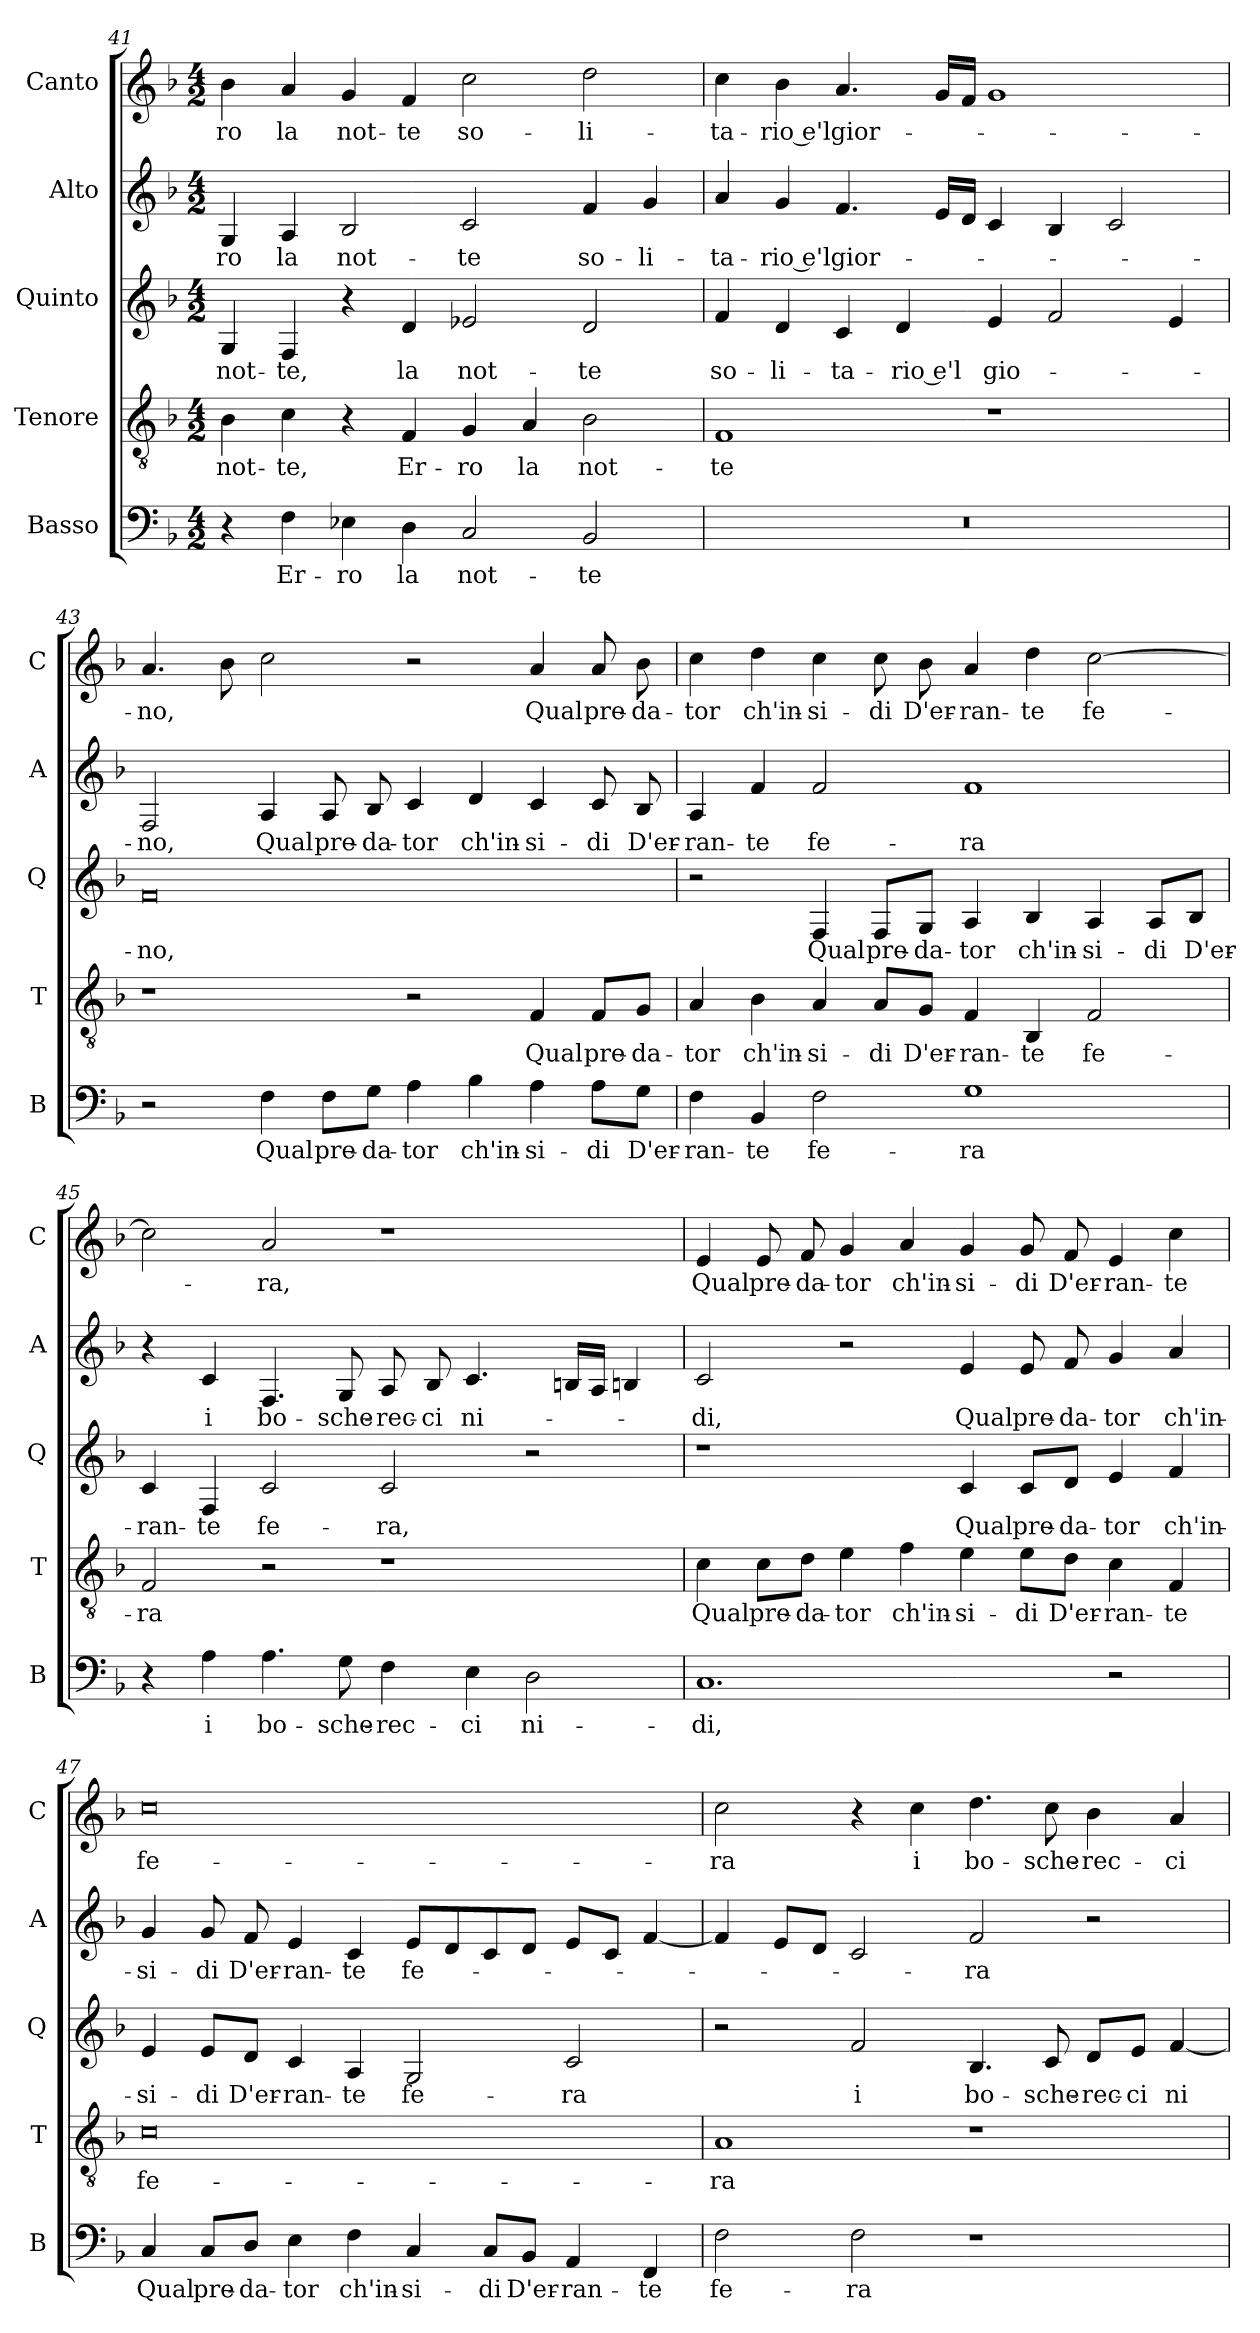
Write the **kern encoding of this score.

**kern	**text	**kern	**text	**kern	**text	**kern	**text	**kern	**text
*part5	*part5	*part4	*part4	*part3	*part3	*part2	*part2	*part1	*part1
*staff5	*staff5	*staff4	*staff4	*staff3	*staff3	*staff2	*staff2	*staff1	*staff1
*I"Basso	*	*I"Tenore	*	*I"Quinto	*	*I"Alto	*	*I"Canto	*
*I'B	*	*I'T	*	*I'Q	*	*I'A	*	*I'C	*
*clefF4	*	*clefGv2	*	*clefG2	*	*clefG2	*	*clefG2	*
*k[b-]	*	*k[b-]	*	*k[b-]	*	*k[b-]	*	*k[b-]	*
*d:	*	*d:	*	*d:	*	*d:	*	*d:	*
*M4/2	*	*M4/2	*	*M4/2	*	*M4/2	*	*M4/2	*
=41	=41	=41	=41	=41	=41	=41	=41	=41	=41
4r	.	4B-	not-	4G	not-	4G	-ro	4b-	-ro
4F	Er-	4c	-te,	4F	-te,	4A	la	4a	la
4E-X	-ro	4r	.	4r	.	2B-	not-	4g	not-
4D	la	4F	Er-	4d	la	.	.	4f	-te
2C	not-	4G	-ro	2e-X	not-	2c	-te	2cc	so-
.	.	4A	la	.	.	.	.	.	.
2BB-	-te	2B-	not-	2d	-te	4f	so-	2dd	-li-
.	.	.	.	.	.	4g	-li-	.	.
=42	=42	=42	=42	=42	=42	=42	=42	=42	=42
0r	.	1F	-te	4f	so-	4a	-ta-	4cc	-ta-
.	.	.	.	4d	-li-	4g	-rio e'l	4b-	-rio e'l
.	.	.	.	4c	-ta-	4.f	gior-	4.a	gior-
.	.	.	.	4d	-rio e'l	.	.	.	.
.	.	.	.	.	.	16eLL	.	16gLL	.
.	.	.	.	.	.	16dJJ	.	16fJJ	.
.	.	1r	.	4e	gio-	4c	.	1g	.
.	.	.	.	2f	.	4B-	.	.	.
.	.	.	.	.	.	2c	.	.	.
.	.	.	.	4e	.	.	.	.	.
=43	=43	=43	=43	=43	=43	=43	=43	=43	=43
2r	.	1r	.	0f	-no,	2F	-no,	4.a	-no,
.	.	.	.	.	.	.	.	8b-	.
4F	Qual	.	.	.	.	4A	Qual	2cc	.
8F\L	pre-	.	.	.	.	8A	pre-	.	.
8G\J	-da-	.	.	.	.	8B-	-da-	.	.
4A	-tor	2r	.	.	.	4c	-tor	2r	.
4B-	ch'in-	.	.	.	.	4d	ch'in-	.	.
4A	-si-	4F	Qual	.	.	4c	-si-	4a	Qual
8A\L	-di	8F/L	pre-	.	.	8c	-di	8a	pre-
8G\J	D'er-	8G/J	-da-	.	.	8B-	D'er-	8b-	-da-
=44	=44	=44	=44	=44	=44	=44	=44	=44	=44
4F	-ran-	4A	-tor	2r	.	4A	-ran-	4cc	-tor
4BB-	-te	4B-	ch'in-	.	.	4f	-te	4dd	ch'in-
2F	fe-	4A	-si-	4F	Qual	2f	fe-	4cc	-si-
.	.	8A/L	-di	8F/L	pre-	.	.	8cc	-di
.	.	8G/J	D'er-	8G/J	-da-	.	.	8b-	D'er-
1G	-ra	4F	-ran-	4A	-tor	1f	-ra	4a	-ran-
.	.	4BB-	-te	4B-	ch'in-	.	.	4dd	-te
.	.	2F	fe-	4A	-si-	.	.	[2cc	fe-
.	.	.	.	8A/L	-di	.	.	.	.
.	.	.	.	8B-/J	D'er-	.	.	.	.
=45	=45	=45	=45	=45	=45	=45	=45	=45	=45
4r	.	2F	-ra	4c	-ran-	4r	.	2cc]	.
4A	i	.	.	4F	-te	4c	i	.	.
4.A	bo-	2r	.	2c	fe-	4.F	bo-	2a	-ra,
8G	-sche-	.	.	.	.	8G	-sche-	.	.
4F	-rec-	1r	.	2c	-ra,	8A	-rec-	1r	.
.	.	.	.	.	.	8B-	-ci	.	.
4E	-ci	.	.	.	.	4.c	ni-	.	.
2D	ni-	.	.	2r	.	.	.	.	.
.	.	.	.	.	.	16BnLL	.	.	.
.	.	.	.	.	.	16AJJ	.	.	.
.	.	.	.	.	.	4Bn	.	.	.
=46	=46	=46	=46	=46	=46	=46	=46	=46	=46
1.C	-di,	4c	Qual	1r	.	2c	-di,	4e	Qual
.	.	8c\L	pre-	.	.	.	.	8e	pre-
.	.	8d\J	-da-	.	.	.	.	8f	-da-
.	.	4e	-tor	.	.	2r	.	4g	-tor
.	.	4f	ch'in-	.	.	.	.	4a	ch'in-
.	.	4e	-si-	4c	Qual	4e	Qual	4g	-si-
.	.	8e\L	-di	8c/L	pre-	8e	pre-	8g	-di
.	.	8d\J	D'er-	8d/J	-da-	8f	-da-	8f	D'er-
2r	.	4c	-ran-	4e	-tor	4g	-tor	4e	-ran-
.	.	4F	-te	4f	ch'in-	4a	ch'in-	4cc	-te
=47	=47	=47	=47	=47	=47	=47	=47	=47	=47
4C	Qual	0c	fe-	4e	-si-	4g	-si-	0cc	fe-
8C/L	pre-	.	.	8e/L	-di	8g	-di	.	.
8D/J	-da-	.	.	8d/J	D'er-	8f	D'er-	.	.
4E	-tor	.	.	4c	-ran-	4e	-ran-	.	.
4F	ch'in-	.	.	4A	-te	4c	-te	.	.
4C	-si-	.	.	2G	fe-	8eL	fe-	.	.
.	.	.	.	.	.	8d	.	.	.
8C/L	-di	.	.	.	.	8c	.	.	.
8BB-/J	D'er-	.	.	.	.	8dJ	.	.	.
4AA	-ran-	.	.	2c	-ra	8eL	.	.	.
.	.	.	.	.	.	8cJ	.	.	.
4FF	-te	.	.	.	.	[4f	.	.	.
=48	=48	=48	=48	=48	=48	=48	=48	=48	=48
2F	fe-	1A	-ra	2r	.	4f]	.	2cc	-ra
.	.	.	.	.	.	8eL	.	.	.
.	.	.	.	.	.	8dJ	.	.	.
2F	-ra	.	.	2f	i	2c	.	4r	.
.	.	.	.	.	.	.	.	4cc	i
1r	.	1r	.	4.B-	bo-	2f	-ra	4.dd	bo-
.	.	.	.	8c	-sche-	.	.	8cc	-sche-
.	.	.	.	8d/L	-rec-	2r	.	4b-	-rec-
.	.	.	.	8e/J	-ci	.	.	.	.
.	.	.	.	[4f	ni-	.	.	4a	-ci
=	=	=	=	=	=	=	=	=	=
*-	*-	*-	*-	*-	*-	*-	*-	*-	*-
